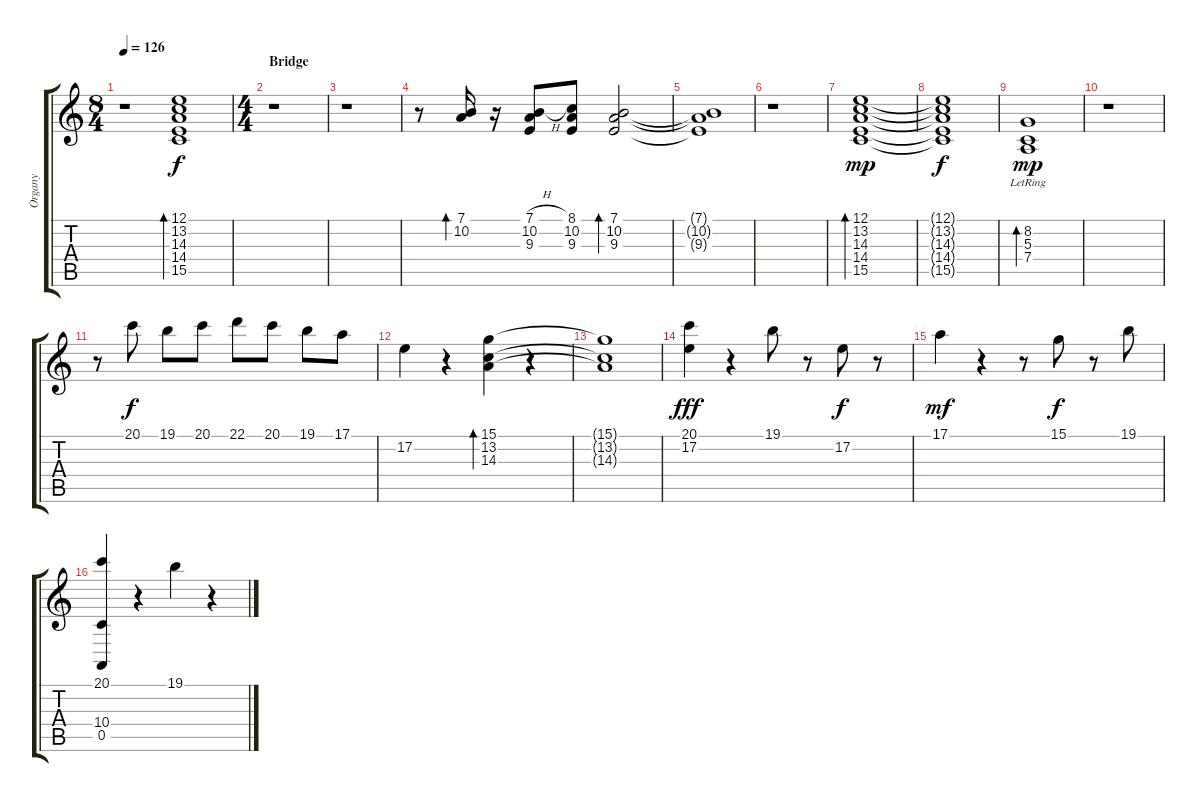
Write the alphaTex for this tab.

\track ("Organy" "Organy") {instrument electricpiano1}
\staff {score tabs}
\tuning (E4 B3 G3 D3 A2 E2) {hide}
\ts (8 4)
\tempo 126
\clef g2
\ks c
r.1{dy f} (12.1 13.2 14.3 14.4 15.5).1{bd 480} |
\ts (4 4)
\section ("" "Bridge")
r.1 |
r.1 |
r.8 (7.1 10.2).16{bd 120} r.16 (7.1{h} 10.2 9.3).8 (8.1 10.2 9.3).8 (7.1 10.2 9.3).2{bd 120} |
(7.1{t} 10.2{t} 9.3{t}).1 |
r.1 |
(12.1 13.2 14.3 14.4 15.5).1{bd 480 dy mp} |
(12.1{t} 13.2{t} 14.3{t} 14.4{t} 15.5{t}).1{dy f} |
(8.2 5.3 7.4{lr}).1{bd 480 dy mp} |
r.1 |
r.8 20.1.8{dy f} 19.1.8 20.1.8 22.1.8 20.1.8 19.1.8 17.1.8 |
17.2.4 r.4 (15.1 13.2 14.3).4{bd 120} r.4 |
(15.1{t} 13.2{t} 14.3{t}).1 |
(20.1 17.2).4{dy fff} r.4 19.1.8 r.8 17.2.8{dy f} r.8 |
17.1.4{dy mf} r.4 r.8 15.1.8{dy f} r.8 19.1.8 |
(20.1 10.4 0.5).4 r.4 19.1.4 r.4
